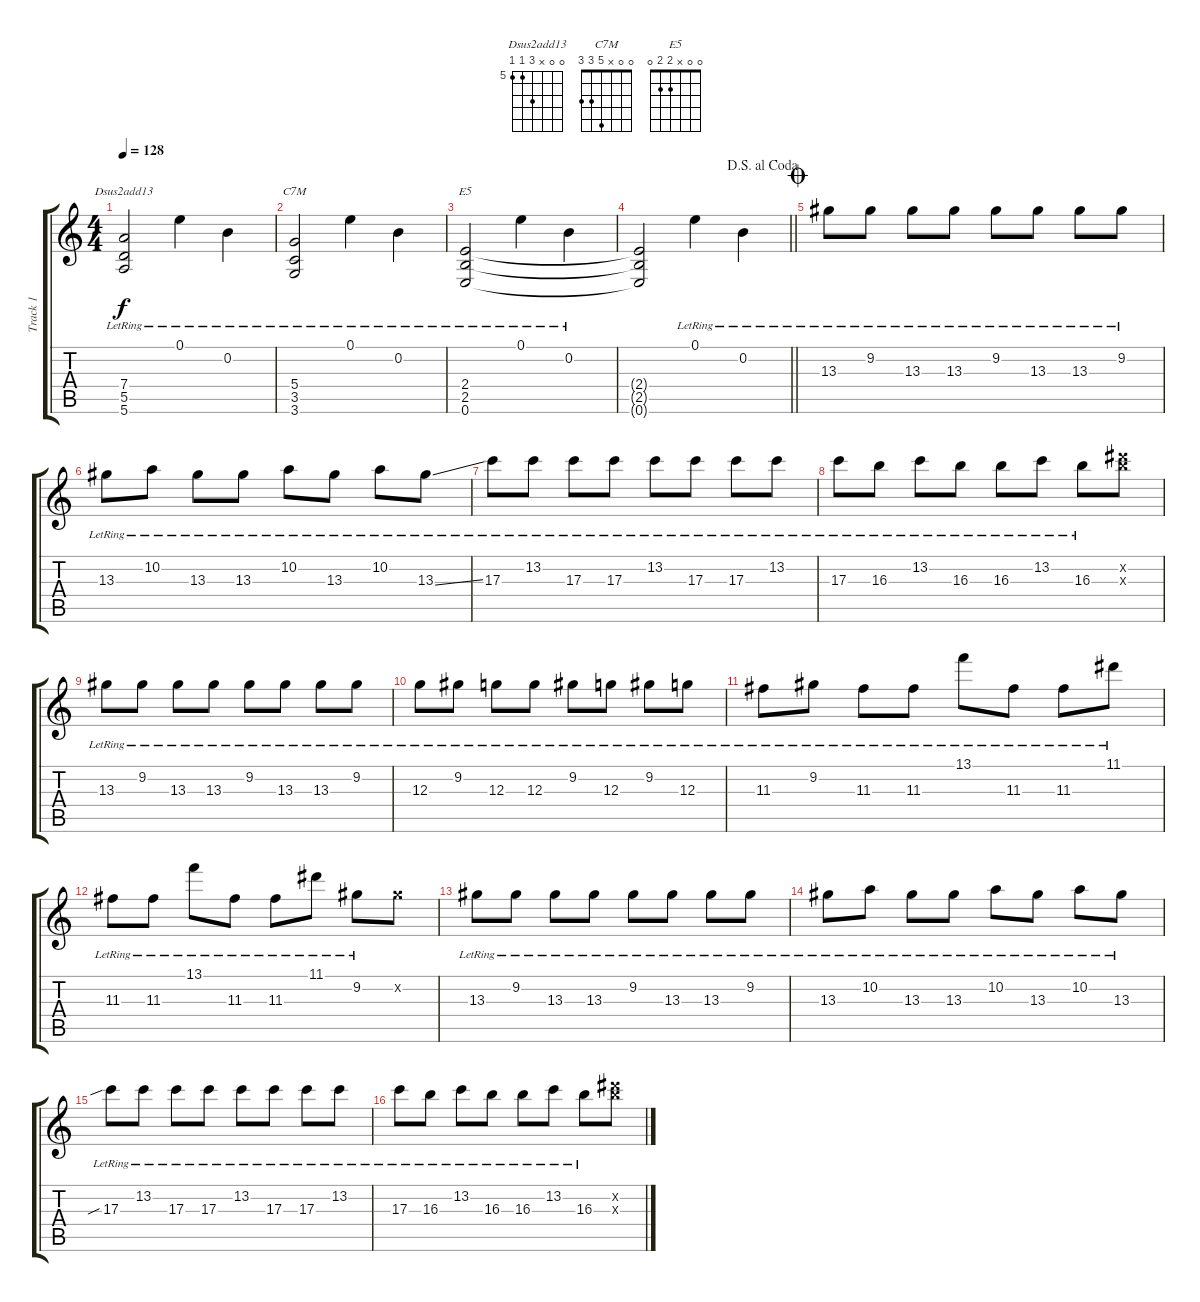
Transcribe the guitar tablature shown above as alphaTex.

\track ("Track 1" "Track 1") {instrument overdrivenguitar}
\staff {score tabs}
\tuning (E4 B3 G3 D3 A2 E2) {hide}
\chord ("Dsus2add13" 0 0 x 7 5 5) {firstfret 5}
\chord ("C7M" 0 0 x 5 3 3)
\chord ("E5" 0 0 x 2 2 0)
\ts (4 4)
\tempo 128
\clef g2
\ks c
(7.4{lr} 5.5{lr} 5.6).2{ch "Dsus2add13" dy f} 0.1{lr}.4 0.2{lr}.4 |
(5.4{lr} 3.5{lr} 3.6).2{ch "C7M"} 0.1{lr}.4 0.2{lr}.4 |
(2.4{lr} 2.5{lr} 0.6{lr}).2{ch "E5"} 0.1{lr}.4 0.2{lr}.4 |
\jump dalsegnoalcoda
\barLineRight lightlight
(2.4{t} 2.5{t} 0.6{t}).2 0.1{lr}.4 0.2{lr}.4 |
\jump coda
13.3{lr}.8 9.2{lr}.8 13.3{lr}.8 13.3{lr}.8 9.2{lr}.8 13.3{lr}.8 13.3{lr}.8 9.2{lr}.8 |
13.3{lr}.8 10.2{lr}.8 13.3{lr}.8 13.3{lr}.8 10.2{lr}.8 13.3{lr}.8 10.2{lr}.8 13.3{ss lr}.8 |
17.3{lr}.8 13.2{lr}.8 17.3{lr}.8 17.3{lr}.8 13.2{lr}.8 17.3{lr}.8 17.3{lr}.8 13.2{lr}.8 |
17.3{lr}.8 16.3{lr}.8 13.2{lr}.8 16.3{lr}.8 16.3{lr}.8 13.2{lr}.8 16.3{lr}.8 (16.2{x} 16.3{x}).8 |
13.3{lr}.8 9.2{lr}.8 13.3{lr}.8 13.3{lr}.8 9.2{lr}.8 13.3{lr}.8 13.3{lr}.8 9.2{lr}.8 |
12.3{lr}.8 9.2{lr}.8 12.3{lr}.8 12.3{lr}.8 9.2{lr}.8 12.3{lr}.8 9.2{lr}.8 12.3{lr}.8 |
11.3{lr}.8 9.2{lr}.8 11.3{lr}.8 11.3{lr}.8 13.1{lr}.8 11.3{lr}.8 11.3{lr}.8 11.1{lr}.8 |
11.3{lr}.8 11.3{lr}.8 13.1{lr}.8 11.3{lr}.8 11.3{lr}.8 11.1{lr}.8 9.2{lr}.8 9.2{x}.8 |
13.3{lr}.8 9.2{lr}.8 13.3{lr}.8 13.3{lr}.8 9.2{lr}.8 13.3{lr}.8 13.3{lr}.8 9.2{lr}.8 |
13.3{lr}.8 10.2{lr}.8 13.3{lr}.8 13.3{lr}.8 10.2{lr}.8 13.3{lr}.8 10.2{lr}.8 13.3{lr}.8 |
17.3{sib lr}.8 13.2{lr}.8 17.3{lr}.8 17.3{lr}.8 13.2{lr}.8 17.3{lr}.8 17.3{lr}.8 13.2{lr}.8 |
17.3{lr}.8 16.3{lr}.8 13.2{lr}.8 16.3{lr}.8 16.3{lr}.8 13.2{lr}.8 16.3{lr}.8 (16.2{x} 16.3{x}).8
